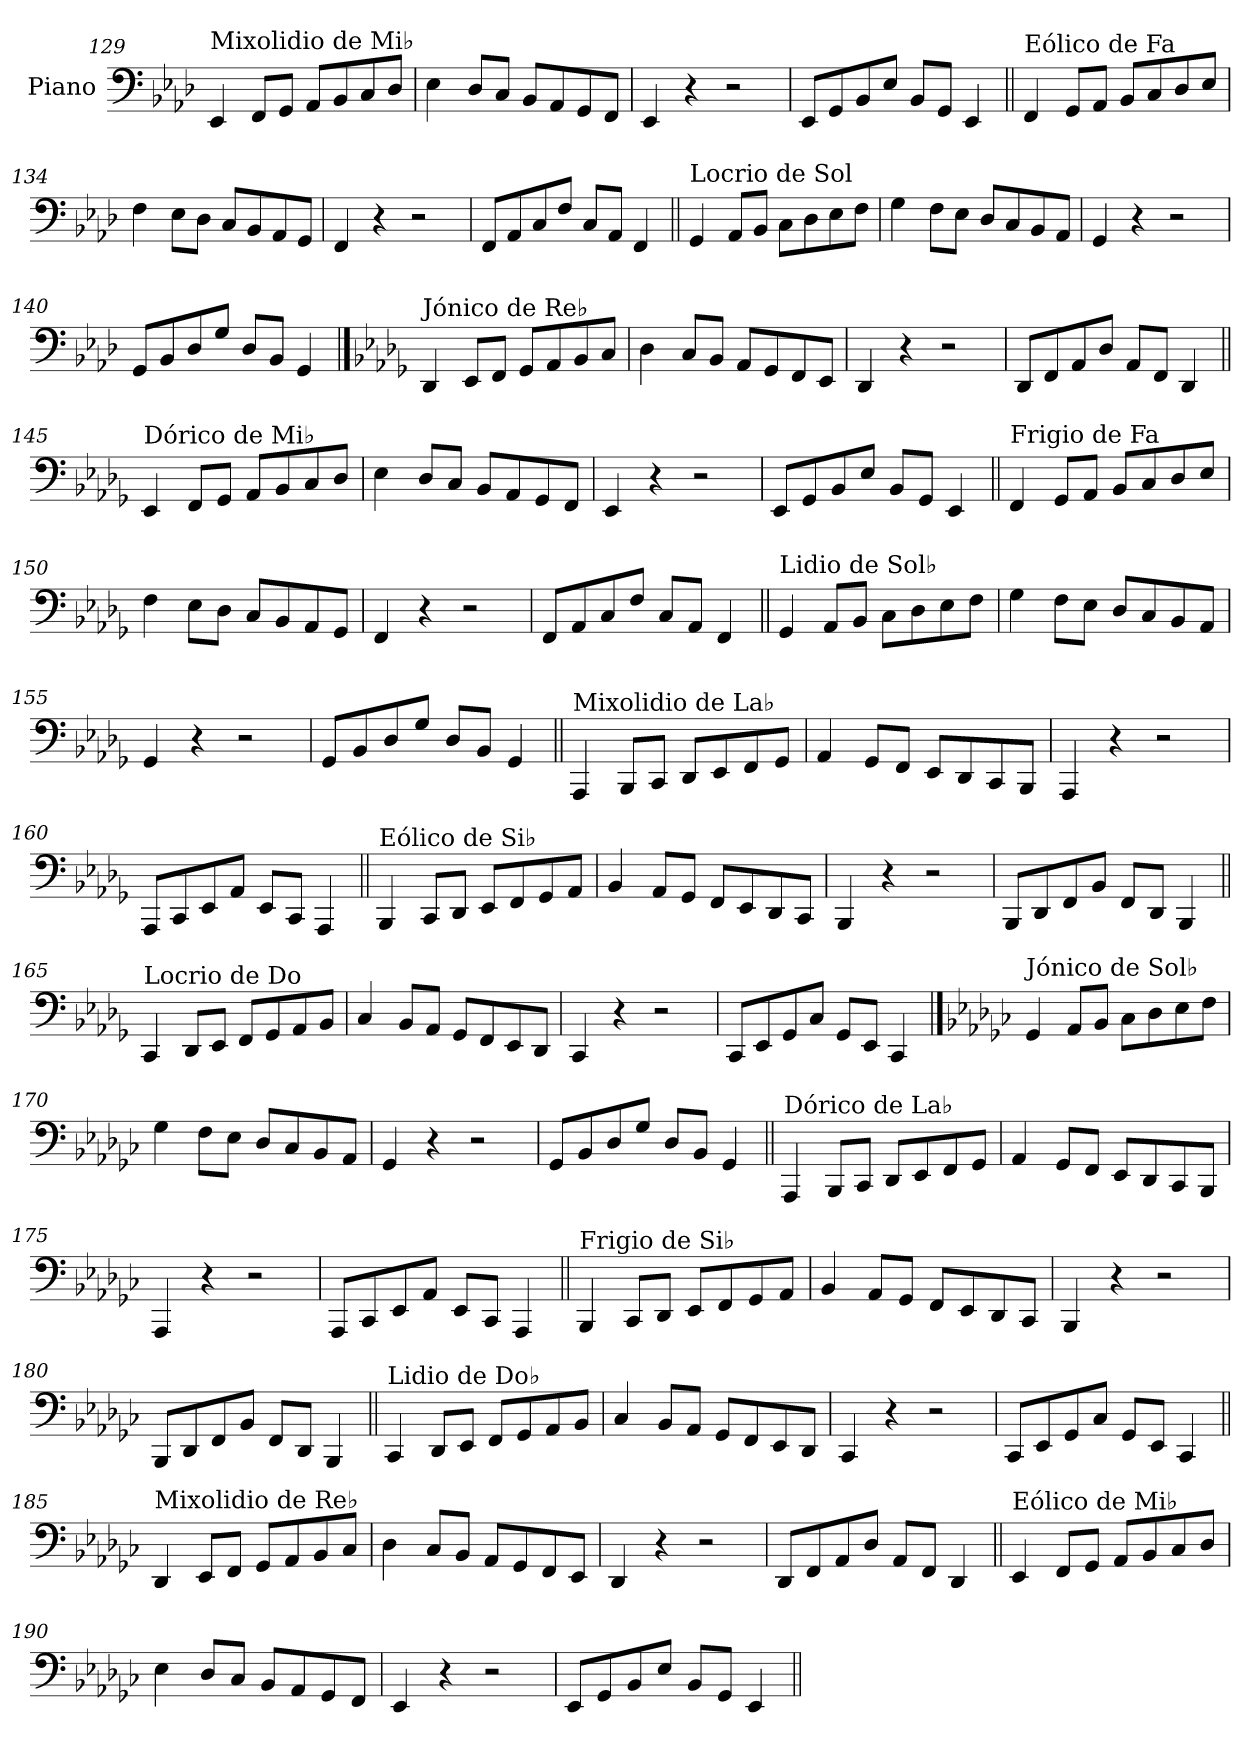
**kern
*part1
*staff1
*I"Piano
*I'Pno.
!!LO:LB:g=z
*clefF4
*k[b-e-a-d-]
=129
!LO:TX:a:t=Mixolidio de Mi♭
4EE-/
8FF/L
8GG/J
8AA-/L
8BB-/
8C/
8D-/J
=130
4E-\
8D-/L
8C/J
8BB-/L
8AA-/
8GG/
8FF/J
=131
4EE-/
4r
2r
=132
8EE-/L
8GG/
8BB-/
8E-/J
8BB-/L
8GG/J
4EE-/
!!LO:LB:g=z
=133||
!LO:TX:a:t=Eólico de Fa
4FF/
8GG/L
8AA-/J
8BB-/L
8C/
8D-/
8E-/J
=134
4F\
8E-\L
8D-\J
8C/L
8BB-/
8AA-/
8GG/J
=135
4FF/
4r
2r
=136
8FF/L
8AA-/
8C/
8F/J
8C/L
8AA-/J
4FF/
!!LO:LB:g=z
=137||
!LO:TX:a:t=Locrio de Sol
4GG/
8AA-/L
8BB-/J
8C\L
8D-\
8E-\
8F\J
=138
4G\
8F\L
8E-\J
8D-/L
8C/
8BB-/
8AA-/J
=139
4GG/
4r
2r
=140
8GG/L
8BB-/
8D-/
8G/J
8D-/L
8BB-/J
4GG/
!!LO:PB:g=z
==141
*k[b-e-a-d-g-]
!LO:TX:a:t=Jónico de Re♭
4DD-/
8EE-/L
8FF/J
8GG-/L
8AA-/
8BB-/
8C/J
=142
4D-\
8C/L
8BB-/J
8AA-/L
8GG-/
8FF/
8EE-/J
=143
4DD-/
4r
2r
=144
8DD-/L
8FF/
8AA-/
8D-/J
8AA-/L
8FF/J
4DD-/
!!LO:LB:g=z
=145||
!LO:TX:a:t=Dórico de Mi♭
4EE-/
8FF/L
8GG-/J
8AA-/L
8BB-/
8C/
8D-/J
=146
4E-\
8D-/L
8C/J
8BB-/L
8AA-/
8GG-/
8FF/J
=147
4EE-/
4r
2r
=148
8EE-/L
8GG-/
8BB-/
8E-/J
8BB-/L
8GG-/J
4EE-/
!!LO:LB:g=z
=149||
!LO:TX:a:t=Frigio de Fa
4FF/
8GG-/L
8AA-/J
8BB-/L
8C/
8D-/
8E-/J
=150
4F\
8E-\L
8D-\J
8C/L
8BB-/
8AA-/
8GG-/J
=151
4FF/
4r
2r
=152
8FF/L
8AA-/
8C/
8F/J
8C/L
8AA-/J
4FF/
!!LO:LB:g=z
=153||
!LO:TX:a:t=Lidio de Sol♭
4GG-/
8AA-/L
8BB-/J
8C\L
8D-\
8E-\
8F\J
=154
4G-\
8F\L
8E-\J
8D-/L
8C/
8BB-/
8AA-/J
=155
4GG-/
4r
2r
=156
8GG-/L
8BB-/
8D-/
8G-/J
8D-/L
8BB-/J
4GG-/
!!LO:LB:g=z
=157||
!LO:TX:a:t=Mixolidio de La♭
4AAA-/
8BBB-/L
8CC/J
8DD-/L
8EE-/
8FF/
8GG-/J
=158
4AA-/
8GG-/L
8FF/J
8EE-/L
8DD-/
8CC/
8BBB-/J
=159
4AAA-/
4r
2r
=160
8AAA-/L
8CC/
8EE-/
8AA-/J
8EE-/L
8CC/J
4AAA-/
!!LO:LB:g=z
=161||
!LO:TX:a:t=Eólico de Si♭
4BBB-/
8CC/L
8DD-/J
8EE-/L
8FF/
8GG-/
8AA-/J
=162
4BB-/
8AA-/L
8GG-/J
8FF/L
8EE-/
8DD-/
8CC/J
=163
4BBB-/
4r
2r
=164
8BBB-/L
8DD-/
8FF/
8BB-/J
8FF/L
8DD-/J
4BBB-/
!!LO:LB:g=z
=165||
!LO:TX:a:t=Locrio de Do
4CC/
8DD-/L
8EE-/J
8FF/L
8GG-/
8AA-/
8BB-/J
=166
4C/
8BB-/L
8AA-/J
8GG-/L
8FF/
8EE-/
8DD-/J
=167
4CC/
4r
2r
=168
8CC/L
8EE-/
8GG-/
8C/J
8GG-/L
8EE-/J
4CC/
!!LO:PB:g=z
==169
*k[b-e-a-d-g-c-]
!LO:TX:a:t=Jónico de Sol♭
4GG-/
8AA-/L
8BB-/J
8C-\L
8D-\
8E-\
8F\J
=170
4G-\
8F\L
8E-\J
8D-/L
8C-/
8BB-/
8AA-/J
=171
4GG-/
4r
2r
=172
8GG-/L
8BB-/
8D-/
8G-/J
8D-/L
8BB-/J
4GG-/
!!LO:LB:g=z
=173||
!LO:TX:a:t=Dórico de La♭
4AAA-/
8BBB-/L
8CC-/J
8DD-/L
8EE-/
8FF/
8GG-/J
=174
4AA-/
8GG-/L
8FF/J
8EE-/L
8DD-/
8CC-/
8BBB-/J
=175
4AAA-/
4r
2r
=176
8AAA-/L
8CC-/
8EE-/
8AA-/J
8EE-/L
8CC-/J
4AAA-/
!!LO:LB:g=z
=177||
!LO:TX:a:t=Frigio de Si♭
4BBB-/
8CC-/L
8DD-/J
8EE-/L
8FF/
8GG-/
8AA-/J
=178
4BB-/
8AA-/L
8GG-/J
8FF/L
8EE-/
8DD-/
8CC-/J
=179
4BBB-/
4r
2r
=180
8BBB-/L
8DD-/
8FF/
8BB-/J
8FF/L
8DD-/J
4BBB-/
!!LO:LB:g=z
=181||
!LO:TX:a:t=Lidio de Do♭
4CC-/
8DD-/L
8EE-/J
8FF/L
8GG-/
8AA-/
8BB-/J
=182
4C-/
8BB-/L
8AA-/J
8GG-/L
8FF/
8EE-/
8DD-/J
=183
4CC-/
4r
2r
=184
8CC-/L
8EE-/
8GG-/
8C-/J
8GG-/L
8EE-/J
4CC-/
!!LO:LB:g=z
=185||
!LO:TX:a:t=Mixolidio de Re♭
4DD-/
8EE-/L
8FF/J
8GG-/L
8AA-/
8BB-/
8C-/J
=186
4D-\
8C-/L
8BB-/J
8AA-/L
8GG-/
8FF/
8EE-/J
=187
4DD-/
4r
2r
=188
8DD-/L
8FF/
8AA-/
8D-/J
8AA-/L
8FF/J
4DD-/
!!LO:LB:g=z
=189||
!LO:TX:a:t=Eólico de Mi♭
4EE-/
8FF/L
8GG-/J
8AA-/L
8BB-/
8C-/
8D-/J
=190
4E-\
8D-/L
8C-/J
8BB-/L
8AA-/
8GG-/
8FF/J
=191
4EE-/
4r
2r
=192
8EE-/L
8GG-/
8BB-/
8E-/J
8BB-/L
8GG-/J
4EE-/
=||
*-
